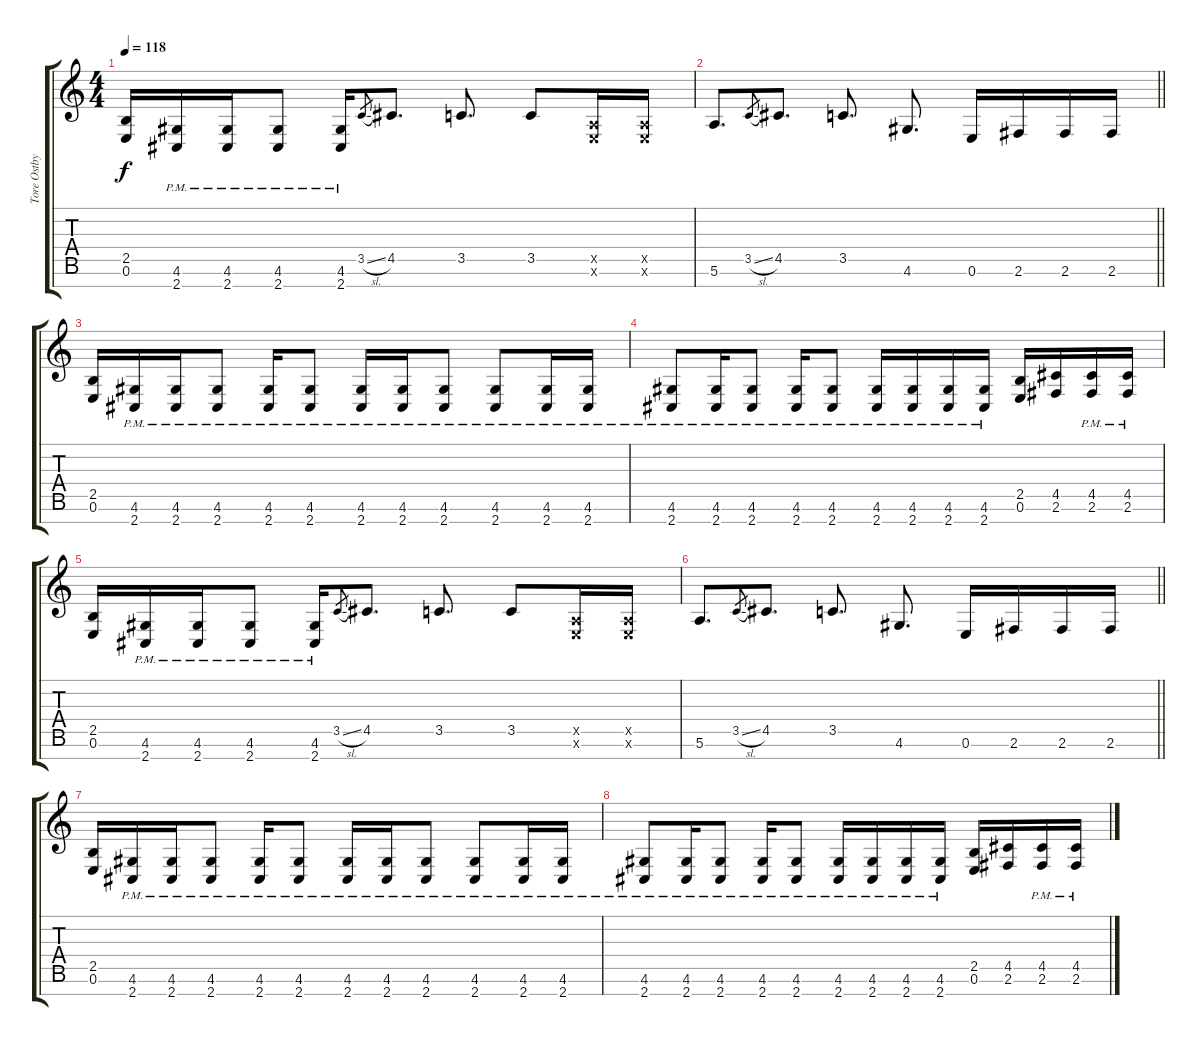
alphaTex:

\track ("Tore Ostby" "Tore Ostby") {instrument distortionguitar}
\staff {score tabs}
\tuning (E4 B3 G3 D3 A2 E2 B1) {hide}
\ts (4 4)
\tempo 118
\clef g2
\ks c
(2.5 0.6).16{dy f} (4.6{pm} 2.7{pm}).16 (4.6{pm} 2.7{pm}).16 (4.6{pm} 2.7{pm}).8 (4.6{pm} 2.7{pm}).16 3.5{sl}.8{gr} 4.5.8{d} 3.5.8{d} 3.5.8 (0.5{x} 0.6{x}).16 (0.5{x} 0.6{x}).16 |
\barLineRight lightlight
5.6.8{d} 3.5{sl}.8{gr} 4.5.8{d} 3.5.8{d} 4.6.8{d} 0.6.16 2.6.16 2.6.16 2.6.16 |
(2.5 0.6).16 (4.6{pm} 2.7{pm}).16 (4.6{pm} 2.7{pm}).16 (4.6{pm} 2.7{pm}).8 (4.6{pm} 2.7{pm}).16 (4.6{pm} 2.7{pm}).8 (4.6{pm} 2.7{pm}).16 (4.6{pm} 2.7{pm}).16 (4.6{pm} 2.7{pm}).8 (4.6{pm} 2.7{pm}).8 (4.6{pm} 2.7{pm}).16 (4.6{pm} 2.7{pm}).16 |
(4.6{pm} 2.7{pm}).8 (4.6{pm} 2.7{pm}).16 (4.6{pm} 2.7{pm}).8 (4.6{pm} 2.7{pm}).16 (4.6{pm} 2.7{pm}).8 (4.6{pm} 2.7{pm}).16 (4.6{pm} 2.7{pm}).16 (4.6{pm} 2.7{pm}).16 (4.6{pm} 2.7).16 (2.5 0.6).16 (4.5 2.6).16 (4.5{pm} 2.6).16 (4.5{pm} 2.6{pm}).16 |
(2.5 0.6).16 (4.6{pm} 2.7{pm}).16 (4.6{pm} 2.7{pm}).16 (4.6{pm} 2.7{pm}).8 (4.6{pm} 2.7{pm}).16 3.5{sl}.8{gr} 4.5.8{d} 3.5.8{d} 3.5.8 (0.5{x} 0.6{x}).16 (0.5{x} 0.6{x}).16 |
\barLineRight lightlight
5.6.8{d} 3.5{sl}.8{gr} 4.5.8{d} 3.5.8{d} 4.6.8{d} 0.6.16 2.6.16 2.6.16 2.6.16 |
(2.5 0.6).16 (4.6{pm} 2.7{pm}).16 (4.6{pm} 2.7{pm}).16 (4.6{pm} 2.7{pm}).8 (4.6{pm} 2.7{pm}).16 (4.6{pm} 2.7{pm}).8 (4.6{pm} 2.7{pm}).16 (4.6{pm} 2.7{pm}).16 (4.6{pm} 2.7{pm}).8 (4.6{pm} 2.7{pm}).8 (4.6{pm} 2.7{pm}).16 (4.6{pm} 2.7{pm}).16 |
(4.6{pm} 2.7{pm}).8 (4.6{pm} 2.7{pm}).16 (4.6{pm} 2.7{pm}).8 (4.6{pm} 2.7{pm}).16 (4.6{pm} 2.7{pm}).8 (4.6{pm} 2.7{pm}).16 (4.6{pm} 2.7{pm}).16 (4.6{pm} 2.7{pm}).16 (4.6{pm} 2.7).16 (2.5 0.6).16 (4.5 2.6).16 (4.5{pm} 2.6).16 (4.5{pm} 2.6{pm}).16
